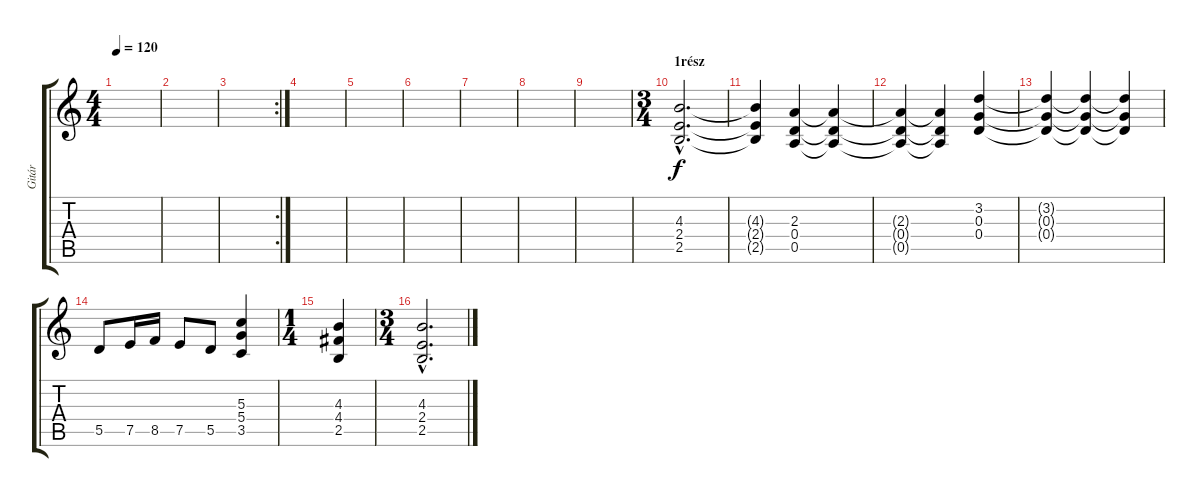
\track ("Gitár" "Gitár") {instrument distortionguitar}
\staff {score tabs}
\tuning (E4 B3 G3 D3 A2 E2) {hide}
\ts (4 4)
\tempo 120
\clef g2
\ks c
|
|
\rc 2
|
|
|
|
|
|
|
\ts (3 4)
\section ("" "1rész")
(4.3{hac} 2.4{hac} 2.5{hac}).2{d} |
(4.3{t} 2.4{t} 2.5{t}).4 (2.3 0.4 0.5).4 (2.3{t} 0.4{t} 0.5{t}).4 |
(2.3{t} 0.4{t} 0.5{t}).4 (2.3{t} 0.4{t} 0.5{t}).4 (3.2 0.3 0.4).4 |
(3.2{t} 0.3{t} 0.4{t}).4 (3.2{t} 0.3{t} 0.4{t}).4 (3.2{t} 0.3{t} 0.4{t}).4 |
5.5.8 7.5.16 8.5.16 7.5.8 5.5.8 (5.3 5.4 3.5).4 |
\ts (1 4)
(4.3 4.4 2.5).4 |
\ts (3 4)
(4.3{hac} 2.4{hac} 2.5{hac}).2{d}
